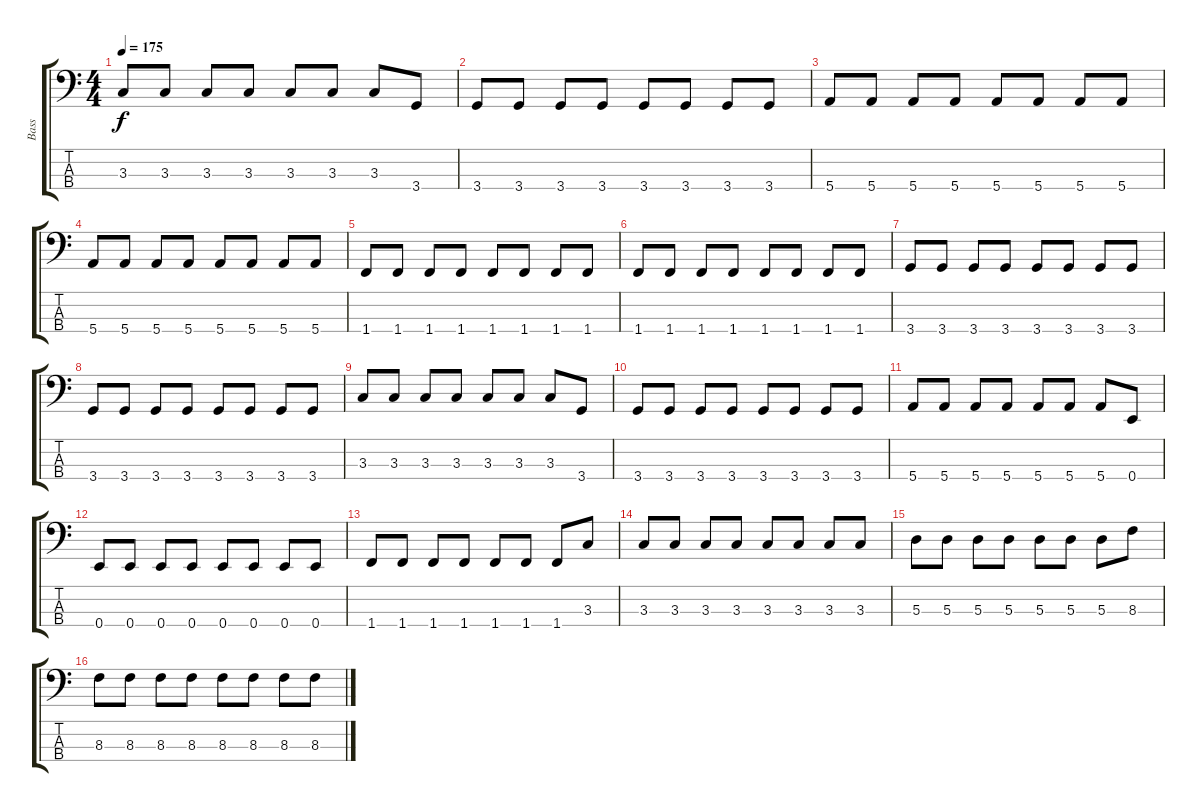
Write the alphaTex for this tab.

\track ("Bass" "Bass") {instrument electricbassfinger}
\staff {score tabs}
\tuning (G2 D2 A1 E1) {hide}
\ts (4 4)
\tempo 175
\clef f4
\ks c
3.3.8{dy f} 3.3.8 3.3.8 3.3.8 3.3.8 3.3.8 3.3.8 3.4.8 |
3.4.8 3.4.8 3.4.8 3.4.8 3.4.8 3.4.8 3.4.8 3.4.8 |
5.4.8 5.4.8 5.4.8 5.4.8 5.4.8 5.4.8 5.4.8 5.4.8 |
5.4.8 5.4.8 5.4.8 5.4.8 5.4.8 5.4.8 5.4.8 5.4.8 |
1.4.8 1.4.8 1.4.8 1.4.8 1.4.8 1.4.8 1.4.8 1.4.8 |
1.4.8 1.4.8 1.4.8 1.4.8 1.4.8 1.4.8 1.4.8 1.4.8 |
3.4.8 3.4.8 3.4.8 3.4.8 3.4.8 3.4.8 3.4.8 3.4.8 |
3.4.8 3.4.8 3.4.8 3.4.8 3.4.8 3.4.8 3.4.8 3.4.8 |
3.3.8 3.3.8 3.3.8 3.3.8 3.3.8 3.3.8 3.3.8 3.4.8 |
3.4.8 3.4.8 3.4.8 3.4.8 3.4.8 3.4.8 3.4.8 3.4.8 |
5.4.8 5.4.8 5.4.8 5.4.8 5.4.8 5.4.8 5.4.8 0.4.8 |
0.4.8 0.4.8 0.4.8 0.4.8 0.4.8 0.4.8 0.4.8 0.4.8 |
1.4.8 1.4.8 1.4.8 1.4.8 1.4.8 1.4.8 1.4.8 3.3.8 |
3.3.8 3.3.8 3.3.8 3.3.8 3.3.8 3.3.8 3.3.8 3.3.8 |
5.3.8 5.3.8 5.3.8 5.3.8 5.3.8 5.3.8 5.3.8 8.3.8 |
8.3.8 8.3.8 8.3.8 8.3.8 8.3.8 8.3.8 8.3.8 8.3.8
